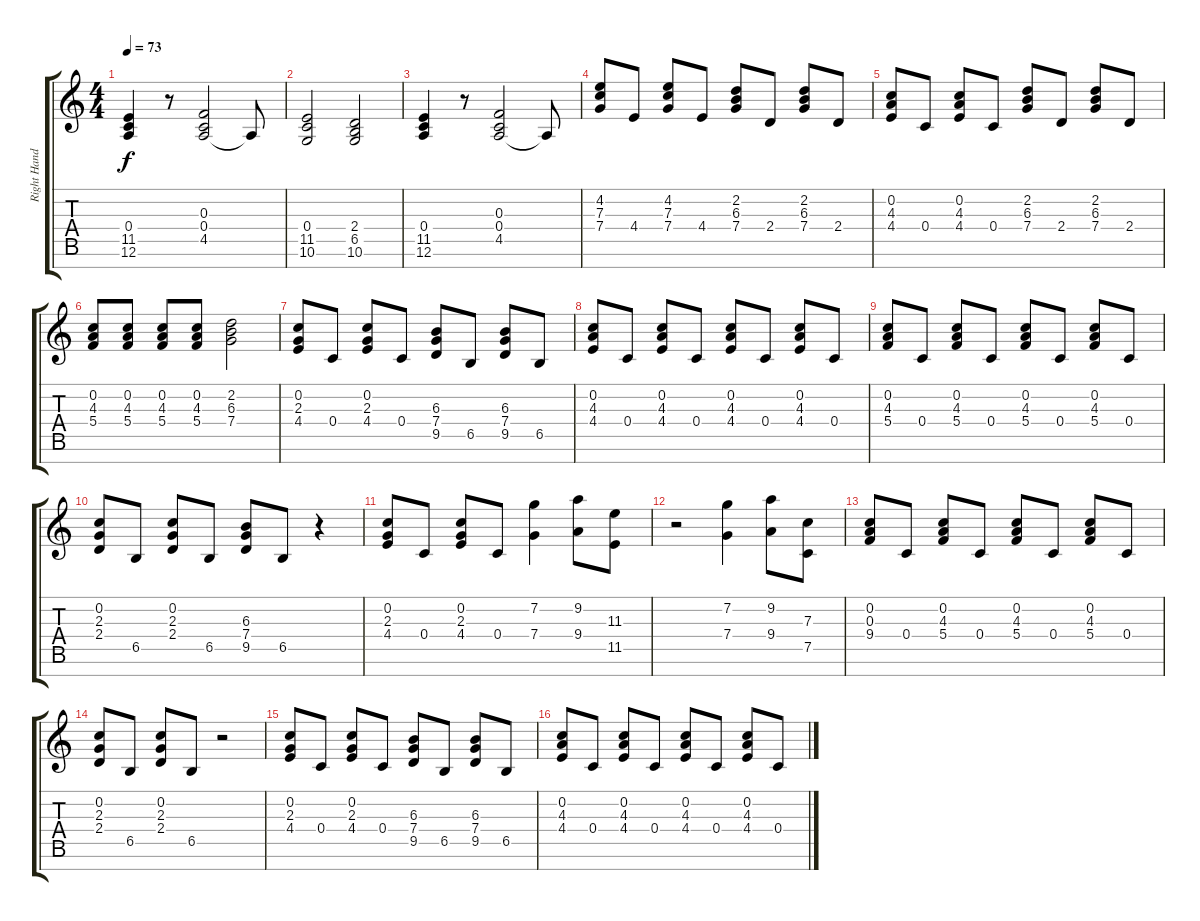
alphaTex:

\track ("Right Hand" "Right Hand") {instrument acousticgrandpiano}
\staff {score tabs}
\tuning (C6 C5 F4 C4 F3 A2 C2) {hide}
\ts (4 4)
\tempo 73
\clef g2
\ks c
(0.4 11.5 12.6).4{dy f} r.8 (0.3 0.4 4.5).2 4.5{t}.8 |
(0.4 11.5 10.6).2 (2.4 6.5 10.6).2 |
(0.4 11.5 12.6).4 r.8 (0.3 0.4 4.5).2 4.5{t}.8 |
(4.2 7.3 7.4).8 4.4.8 (4.2 7.3 7.4).8 4.4.8 (2.2 6.3 7.4).8 2.4.8 (2.2 6.3 7.4).8 2.4.8 |
(0.2 4.3 4.4).8 0.4.8 (0.2 4.3 4.4).8 0.4.8 (2.2 6.3 7.4).8 2.4.8 (2.2 6.3 7.4).8 2.4.8 |
(0.2 4.3 5.4).8 (0.2 4.3 5.4).8 (0.2 4.3 5.4).8 (0.2 4.3 5.4).8 (2.2 6.3 7.4).2 |
(0.2 2.3 4.4).8 0.4.8 (0.2 2.3 4.4).8 0.4.8 (6.3 7.4 9.5).8 6.5.8 (6.3 7.4 9.5).8 6.5.8 |
(0.2 4.3 4.4).8 0.4.8 (0.2 4.3 4.4).8 0.4.8 (0.2 4.3 4.4).8 0.4.8 (0.2 4.3 4.4).8 0.4.8 |
(0.2 4.3 5.4).8 0.4.8 (0.2 4.3 5.4).8 0.4.8 (0.2 4.3 5.4).8 0.4.8 (0.2 4.3 5.4).8 0.4.8 |
(0.2 2.3 2.4).8 6.5.8 (0.2 2.3 2.4).8 6.5.8 (6.3 7.4 9.5).8 6.5.8 r.4 |
(0.2 2.3 4.4).8 0.4.8 (0.2 2.3 4.4).8 0.4.8 (7.2 7.4).4 (9.2 9.4).8 (11.3 11.5).8 |
r.2 (7.2 7.4).4 (9.2 9.4).8 (7.3 7.5).8 |
(0.2 0.3 9.4).8 0.4.8 (0.2 4.3 5.4).8 0.4.8 (0.2 4.3 5.4).8 0.4.8 (0.2 4.3 5.4).8 0.4.8 |
(0.2 2.3 2.4).8 6.5.8 (0.2 2.3 2.4).8 6.5.8 r.2 |
(0.2 2.3 4.4).8 0.4.8 (0.2 2.3 4.4).8 0.4.8 (6.3 7.4 9.5).8 6.5.8 (6.3 7.4 9.5).8 6.5.8 |
(0.2 4.3 4.4).8 0.4.8 (0.2 4.3 4.4).8 0.4.8 (0.2 4.3 4.4).8 0.4.8 (0.2 4.3 4.4).8 0.4.8
